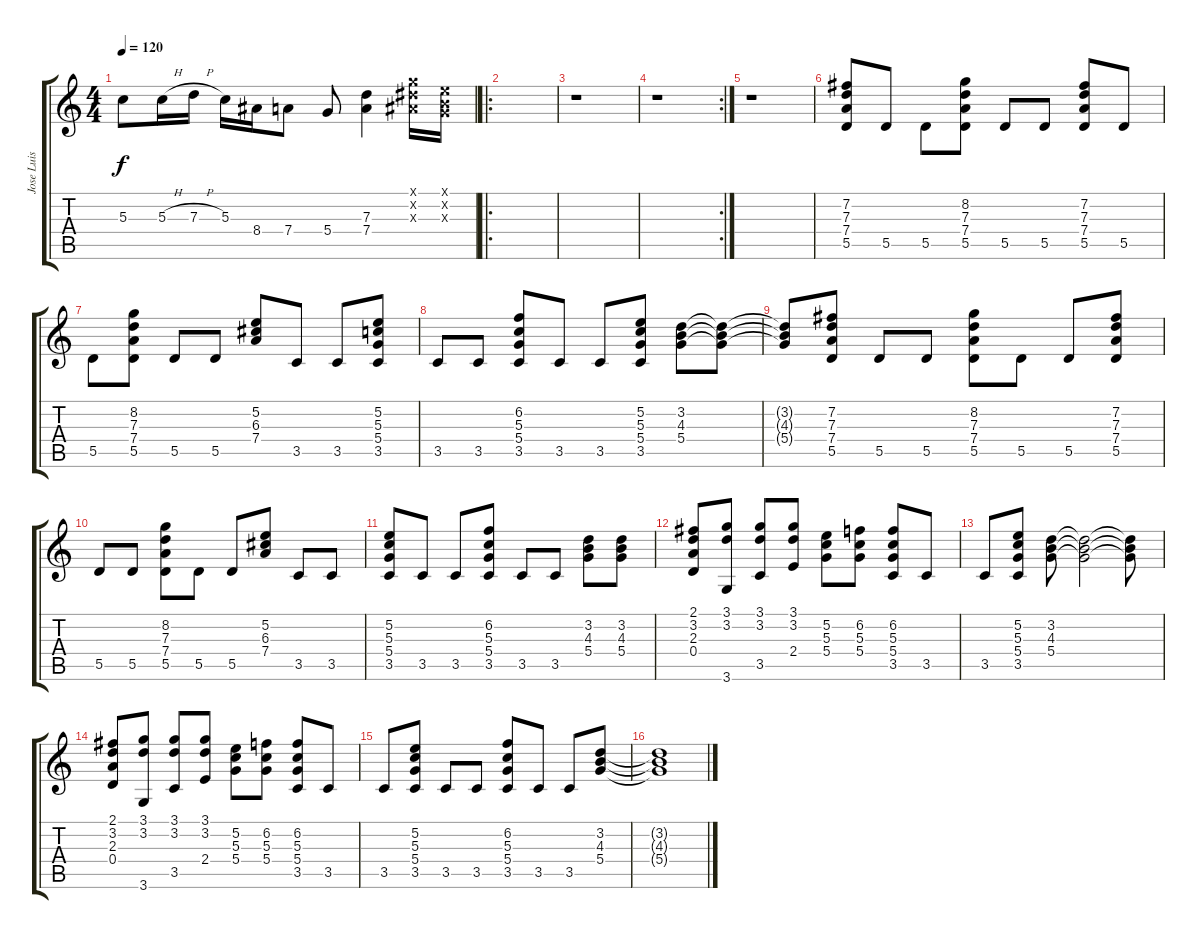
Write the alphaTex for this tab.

\track ("Jose Luis Pereira" "Jose Luis ") {instrument overdrivenguitar}
\staff {score tabs}
\tuning (E4 B3 G3 D3 A2 E2) {hide}
\ts (4 4)
\tempo 120
\clef g2
\ks c
5.3.8{dy f instrument overdrivenguitar} 5.3{h}.16 7.3{h}.16 5.3.16 8.4.16 7.4.8 5.4.8 (7.3 7.4).4 (3.1{x} 4.2{x} 3.3{x}).16 (0.1{x} 0.2{x} 0.3{x}).16 |
\ro
|
r.1 |
\rc 2
r.1 |
r.1 |
(7.2 7.3 7.4 5.5).8 5.5.8 5.5.8 (8.2 7.3 7.4 5.5).8 5.5.8 5.5.8 (7.2 7.3 7.4 5.5).8 5.5.8 |
5.5.8 (8.2 7.3 7.4 5.5).8 5.5.8 5.5.8 (5.2 6.3 7.4).8 3.5.8 3.5.8 (5.2 5.3 5.4 3.5).8 |
3.5.8 3.5.8 (6.2 5.3 5.4 3.5).8 3.5.8 3.5.8 (5.2 5.3 5.4 3.5).8 (3.2 4.3 5.4).8 (3.2{t} 4.3{t} 5.4{t}).8 |
(3.2{t} 4.3{t} 5.4{t}).8 (7.2 7.3 7.4 5.5).8 5.5.8 5.5.8 (8.2 7.3 7.4 5.5).8 5.5.8 5.5.8 (7.2 7.3 7.4 5.5).8 |
5.5.8 5.5.8 (8.2 7.3 7.4 5.5).8 5.5.8 5.5.8 (5.2 6.3 7.4).8 3.5.8 3.5.8 |
(5.2 5.3 5.4 3.5).8 3.5.8 3.5.8 (6.2 5.3 5.4 3.5).8 3.5.8 3.5.8 (3.2 4.3 5.4).8 (3.2 4.3 5.4).8 |
(2.1 3.2 2.3 0.4).8 (3.1 3.2 3.6).8 (3.1 3.2 3.5).8 (3.1 3.2 2.4).8 (5.2 5.3 5.4).8 (6.2 5.3 5.4).8 (6.2 5.3 5.4 3.5).8 3.5.8 |
3.5.8 (5.2 5.3 5.4 3.5).8 (3.2 4.3 5.4).8 (3.2{t} 4.3{t} 5.4{t}).2 (3.2{t} 4.3{t} 5.4{t}).8 |
(2.1 3.2 2.3 0.4).8 (3.1 3.2 3.6).8 (3.1 3.2 3.5).8 (3.1 3.2 2.4).8 (5.2 5.3 5.4).8 (6.2 5.3 5.4).8 (6.2 5.3 5.4 3.5).8 3.5.8 |
3.5.8 (5.2 5.3 5.4 3.5).8 3.5.8 3.5.8 (6.2 5.3 5.4 3.5).8 3.5.8 3.5.8 (3.2 4.3 5.4).8 |
(3.2{t} 4.3{t} 5.4{t}).1
